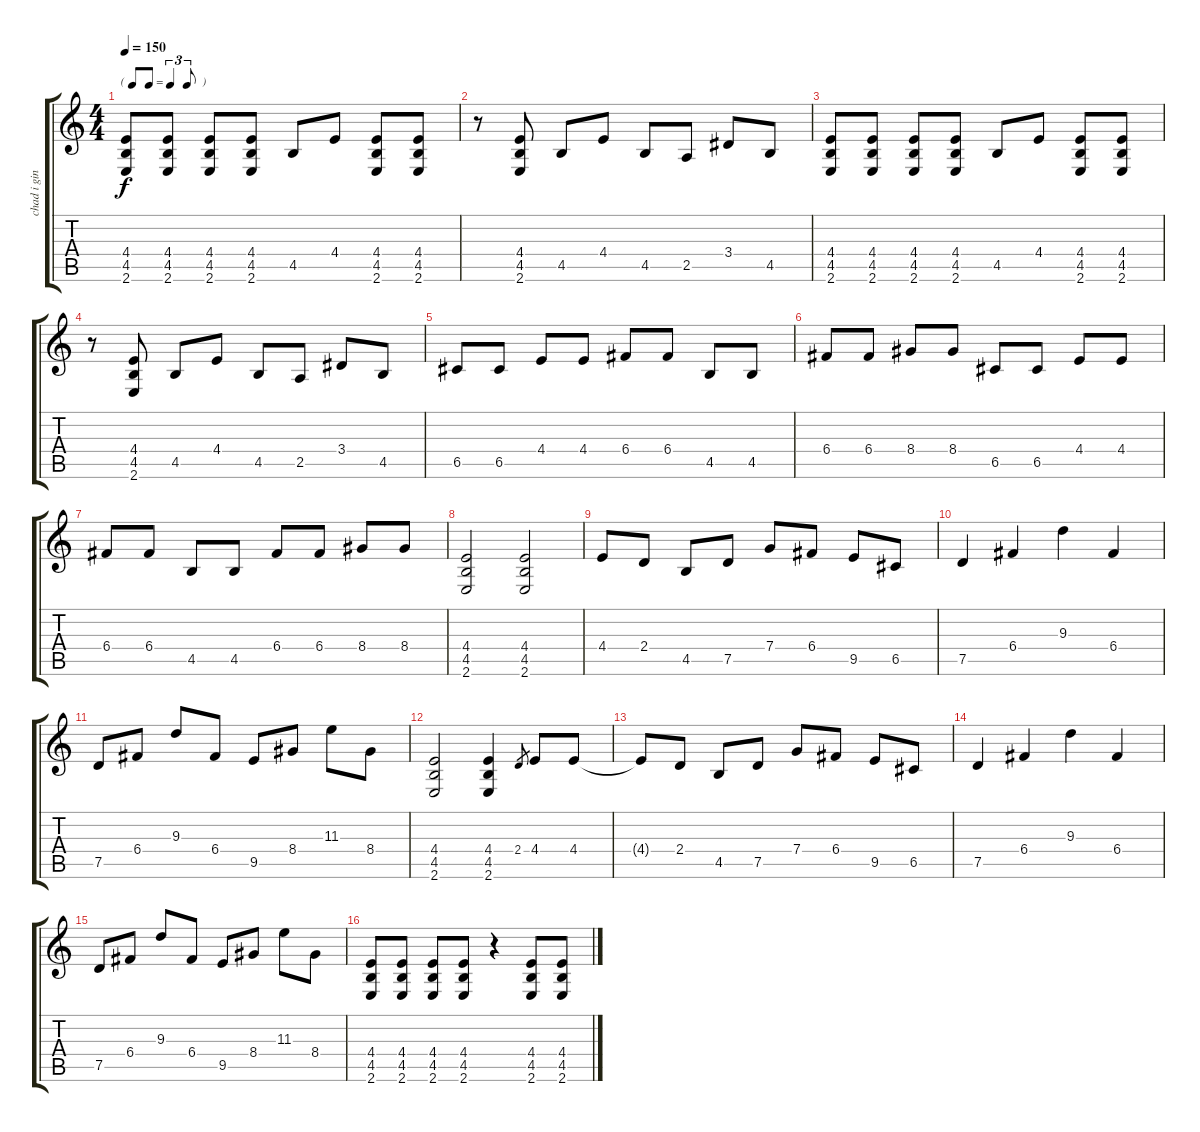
\track ("chad i ginsburg" "chad i gin") {instrument distortionguitar}
\staff {score tabs}
\tuning (D4 A3 F3 C3 G2 D2) {hide}
\ts (4 4)
\tf triplet8th
\tempo 150
\clef g2
\ks c
(4.4 4.5 2.6).8{dy f} (4.4 4.5 2.6).8 (4.4 4.5 2.6).8 (4.4 4.5 2.6).8 4.5.8 4.4.8 (4.4 4.5 2.6).8 (4.4 4.5 2.6).8 |
r.8 (4.4 4.5 2.6).8 4.5.8 4.4.8 4.5.8 2.5.8 3.4.8 4.5.8 |
(4.4 4.5 2.6).8 (4.4 4.5 2.6).8 (4.4 4.5 2.6).8 (4.4 4.5 2.6).8 4.5.8 4.4.8 (4.4 4.5 2.6).8 (4.4 4.5 2.6).8 |
r.8 (4.4 4.5 2.6).8 4.5.8 4.4.8 4.5.8 2.5.8 3.4.8 4.5.8 |
6.5.8 6.5.8 4.4.8 4.4.8 6.4.8 6.4.8 4.5.8 4.5.8 |
6.4.8 6.4.8 8.4.8 8.4.8 6.5.8 6.5.8 4.4.8 4.4.8 |
6.4.8 6.4.8 4.5.8 4.5.8 6.4.8 6.4.8 8.4.8 8.4.8 |
(4.4 4.5 2.6).2 (4.4 4.5 2.6).2 |
4.4.8 2.4.8 4.5.8 7.5.8 7.4.8 6.4.8 9.5.8 6.5.8 |
7.5.4 6.4.4 9.3.4 6.4.4 |
7.5.8 6.4.8 9.3.8 6.4.8 9.5.8 8.4.8 11.3.8 8.4.8 |
(4.4 4.5 2.6).2 (4.4 4.5 2.6).4 2.4.8{gr} 4.4.8 4.4.8 |
4.4{t}.8 2.4.8 4.5.8 7.5.8 7.4.8 6.4.8 9.5.8 6.5.8 |
7.5.4 6.4.4 9.3.4 6.4.4 |
7.5.8 6.4.8 9.3.8 6.4.8 9.5.8 8.4.8 11.3.8 8.4.8 |
(4.4 4.5 2.6).8 (4.4 4.5 2.6).8 (4.4 4.5 2.6).8 (4.4 4.5 2.6).8 r.4 (4.4 4.5 2.6).8 (4.4 4.5 2.6).8
